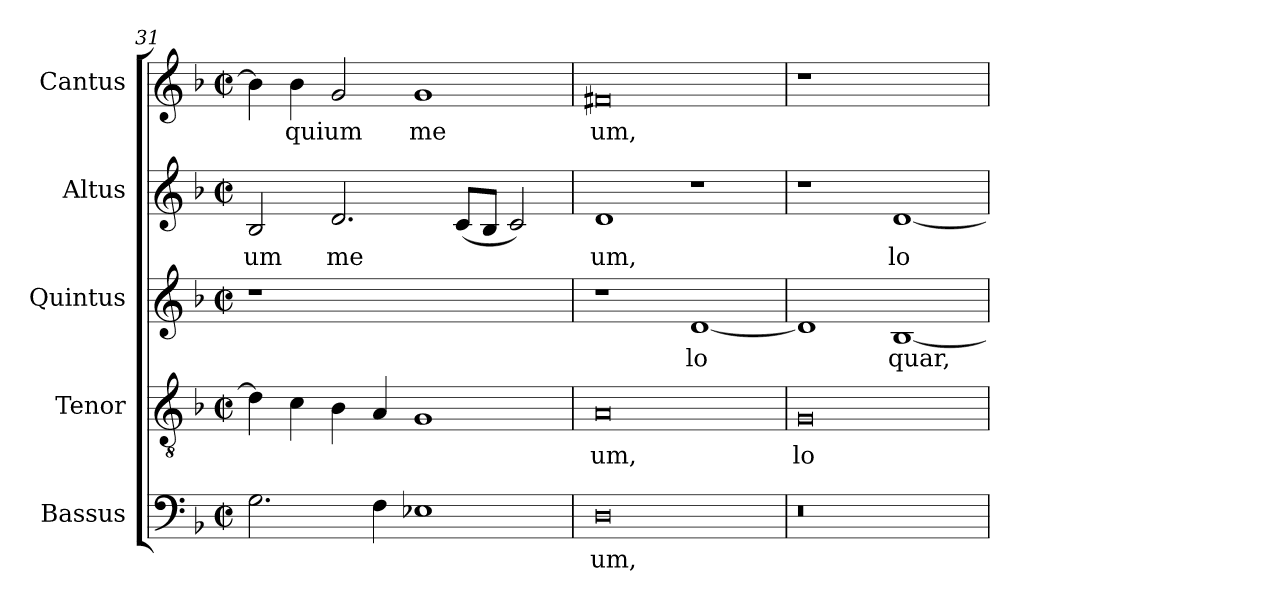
**kern	**text	**kern	**text	**kern	**text	**kern	**text	**kern	**text
*part5	*part5	*part4	*part4	*part3	*part3	*part2	*part2	*part1	*part1
*staff5	*staff5	*staff4	*staff4	*staff3	*staff3	*staff2	*staff2	*staff1	*staff1
*I"Bassus	*	*I"Tenor	*	*I"Quintus	*	*I"Altus	*	*I"Cantus	*
*clefF4	*	*clefGv2	*	*clefG2	*	*clefG2	*	*clefG2	*
*k[b-]	*	*k[b-]	*	*k[b-]	*	*k[b-]	*	*k[b-]	*
*F:	*	*F:	*	*F:	*	*F:	*	*F:	*
*M2/2	*	*M2/2	*	*M2/2	*	*M2/2	*	*M2/2	*
*met(c|)	*	*met(c|)	*	*met(c|)	*	*met(c|)	*	*met(c|)	*
=31	=31	=31	=31	=31	=31	=31	=31	=31	=31
!	!LO:LY:b	!	!LO:LY:b:cj	!	!	!	!LO:LY:b	!	!LO:LY:b:cj
2.G\	.	4d\]	.	1r	.	2B-/	um	4b-\]	.
!	!	!	!LO:LY:b:cj	!	!	!	!	!	!LO:LY:b:cj
.	.	4c\	.	.	.	.	.	4b-\	quium
!	!	!	!LO:LY:b:cj	!	!	!	!LO:LY:b	!	!LO:LY:b:cj
.	.	4B-\	.	.	.	2.d/	me	2g/	.
!	!LO:LY:b	!	!LO:LY:b:cj	!	!	!	!	!	!
4F\	.	4A/	.	.	.	.	.	.	.
!	!LO:LY:b	!	!LO:LY:b:cj	!	!	!	!	!	!LO:LY:b:cj
1E-X	.	1G	.	1ryy	.	.	.	1g	me
!	!	!	!	!	!	!	!LO:LY:b	!	!
.	.	.	.	.	.	(<8c/L	.	.	.
!	!	!	!	!	!	!	!LO:LY:b	!	!
.	.	.	.	.	.	8B-/J	.	.	.
!	!	!	!	!	!	!	!LO:LY:b	!	!
.	.	.	.	.	.	2c/)	.	.	.
=32	=32	=32	=32	=32	=32	=32	=32	=32	=32
!	!LO:LY:b	!	!LO:LY:b:cj	!	!	!	!LO:LY:b	!	!LO:LY:b:cj
0D	um,	0A	um,	1r	.	1d	um,	0f#X	um,
!	!	!	!	!	!LO:LY:b:cj	!	!	!	!
.	.	.	.	[<1d	lo	1r	.	.	.
=33	=33	=33	=33	=33	=33	=33	=33	=33	=33
!	!	!	!LO:LY:b:cj	!	!LO:LY:b:cj	!	!	!	!
0r	.	0G	lo	1d]	.	1r	.	1r	.
!	!	!	!	!	!LO:LY:b:cj	!	!LO:LY:b	!	!
.	.	.	.	[<1B-	quar,	[<1d	lo	1ryy	.
=	=	=	=	=	=	=	=	=	=
*-	*-	*-	*-	*-	*-	*-	*-	*-	*-
